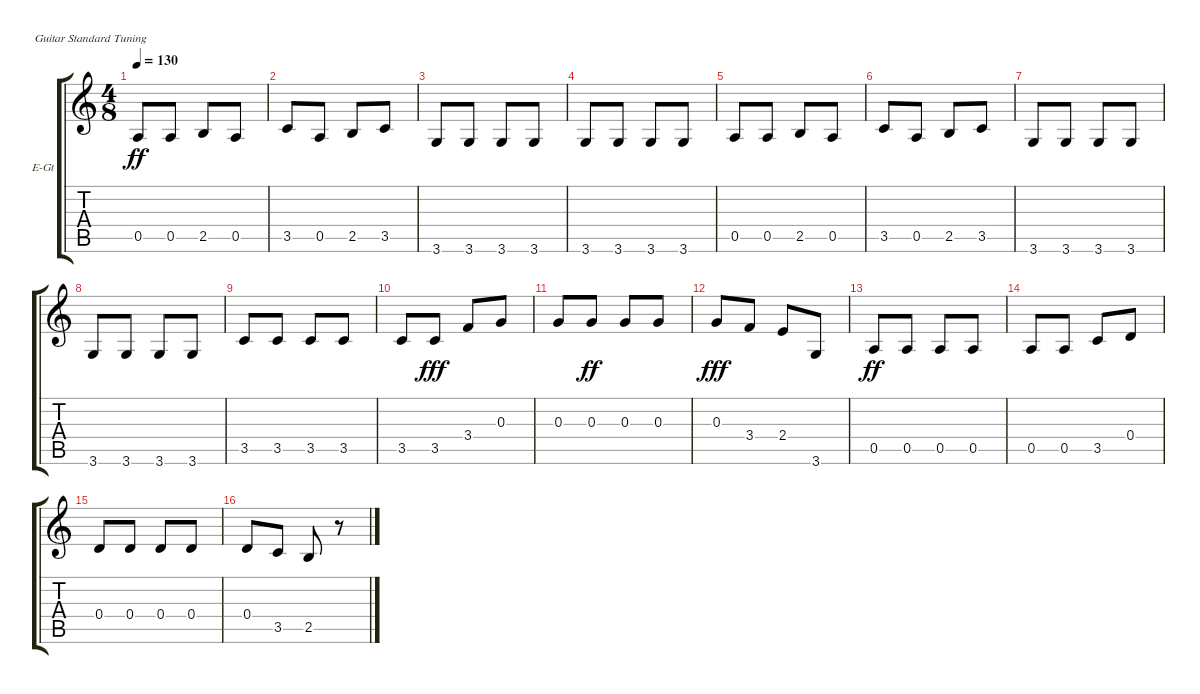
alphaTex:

\bracketExtendMode groupsimilarinstruments
\firstSystemTrackNameOrientation horizontal
\otherSystemsTrackNameOrientation horizontal
\track ("Гитара 1" "E-Gt") {instrument electricguitarmuted}
\staff {score tabs}
\tuning (E4 B3 G3 D3 A2 E2)
\ts (4 8)
\tempo 130
\clef g2
\ks c
0.5.8{dy ff} 0.5.8 2.5.8 0.5.8 |
3.5.8 0.5.8 2.5.8 3.5.8 |
3.6.8 3.6.8 3.6.8 3.6.8 |
3.6.8 3.6.8 3.6.8 3.6.8 |
0.5.8 0.5.8 2.5.8 0.5.8 |
3.5.8 0.5.8 2.5.8 3.5.8 |
3.6.8 3.6.8 3.6.8 3.6.8 |
3.6.8 3.6.8 3.6.8 3.6.8 |
3.5.8 3.5.8 3.5.8 3.5.8 |
3.5.8 3.5.8{dy fff} 3.4.8 0.3.8 |
0.3.8 0.3.8{dy ff} 0.3.8 0.3.8 |
0.3.8{dy fff} 3.4.8 2.4.8 3.6.8 |
0.5.8{dy ff} 0.5.8 0.5.8 0.5.8 |
0.5.8 0.5.8 3.5.8 0.4.8 |
0.4.8 0.4.8 0.4.8 0.4.8 |
0.4.8 3.5.8 2.5.8 r.8
